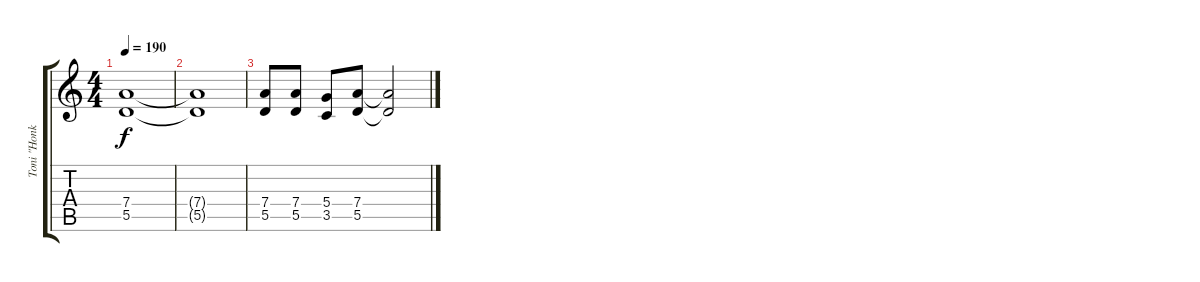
\track ("Toni \"Honka\" Honkanen" "Toni \"Honk") {instrument distortionguitar}
\staff {score tabs}
\tuning (E4 B3 G3 D3 A2 E2) {hide}
\ts (4 4)
\tempo 190
\clef g2
\ks c
(7.4{t} 5.5{t}).1{dy f} |
(7.4{t} 5.5{t}).1 |
(7.4 5.5).8 (7.4 5.5).8 (5.4 3.5).8 (7.4 5.5).8 (7.4{t} 5.5{t}).2
